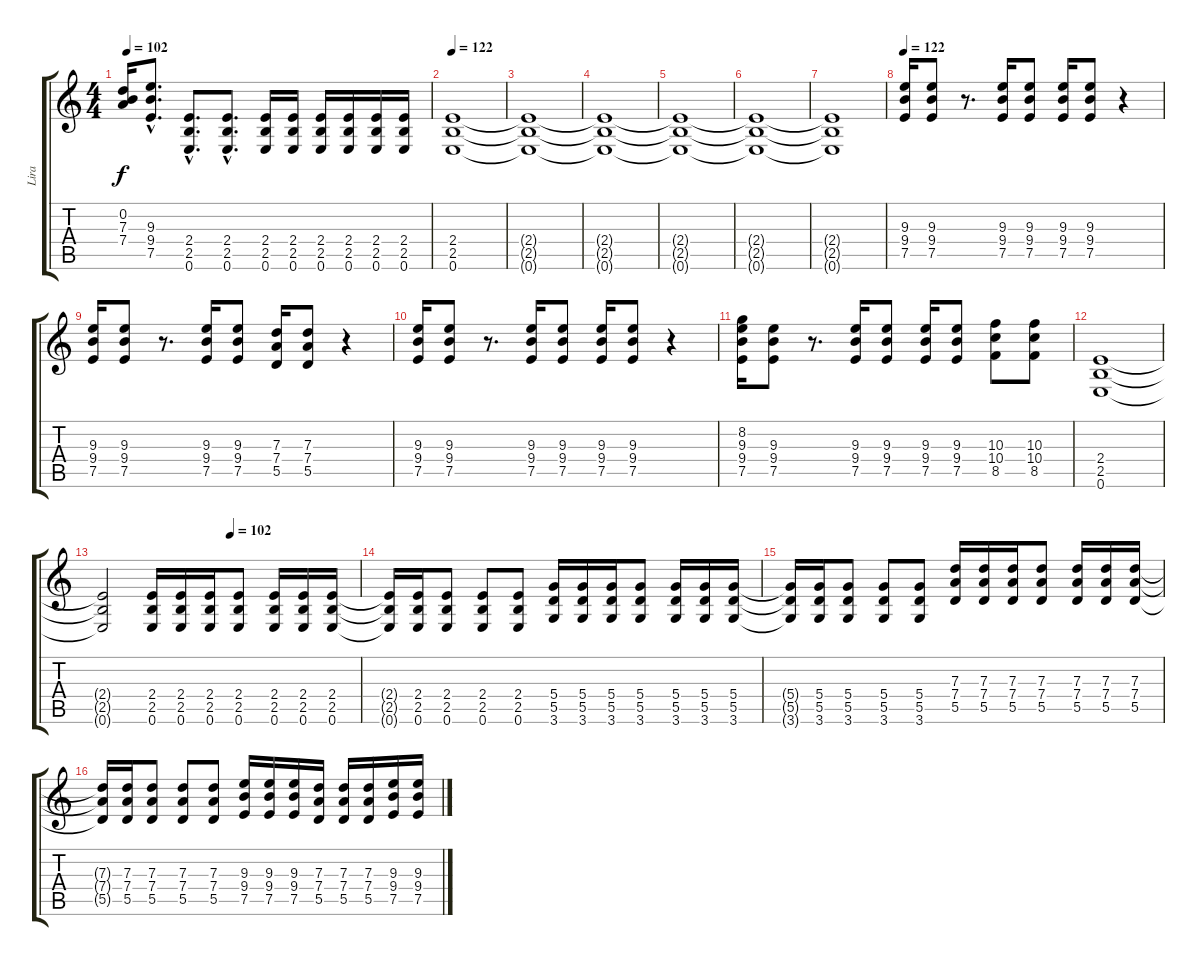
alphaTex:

\track ("Lira" "Lira") {instrument overdrivenguitar}
\staff {score tabs}
\tuning (E4 B3 G3 D3 A2 E2) {hide}
\ts (4 4)
\tempo 102
\clef g2
\ks c
(0.2 7.3{t} 7.4{t}).16{dy f} (9.3{hac} 9.4{hac} 7.5{hac}).8{d} (2.4{hac} 2.5{hac} 0.6{hac}).8{d} (2.4{hac} 2.5{hac} 0.6{hac}).8{d} (2.4 2.5 0.6).16 (2.4 2.5 0.6).16 (2.4 2.5 0.6).16 (2.4 2.5 0.6).16 (2.4 2.5 0.6).16 (2.4 2.5 0.6).16 |
\tempo 122
(2.4 2.5 0.6).1 |
(2.4{t} 2.5{t} 0.6{t}).1 |
(2.4{t} 2.5{t} 0.6{t}).1 |
(2.4{t} 2.5{t} 0.6{t}).1 |
(2.4{t} 2.5{t} 0.6{t}).1 |
(2.4{t} 2.5{t} 0.6{t}).1 |
\tempo 122
(9.3 9.4 7.5).16 (9.3 9.4 7.5).8 r.8{d} (9.3 9.4 7.5).16 (9.3 9.4 7.5).8 (9.3 9.4 7.5).16 (9.3 9.4 7.5).8 r.4 |
(9.3 9.4 7.5).16 (9.3 9.4 7.5).8 r.8{d} (9.3 9.4 7.5).16 (9.3 9.4 7.5).8 (7.3 7.4 5.5).16 (7.3 7.4 5.5).8 r.4 |
(9.3 9.4 7.5).16 (9.3 9.4 7.5).8 r.8{d} (9.3 9.4 7.5).16 (9.3 9.4 7.5).8 (9.3 9.4 7.5).16 (9.3 9.4 7.5).8 r.4 |
(8.2 9.3 9.4 7.5).16 (9.3 9.4 7.5).8 r.8{d} (9.3 9.4 7.5).16 (9.3 9.4 7.5).8 (9.3 9.4 7.5).16 (9.3 9.4 7.5).8 (10.3 10.4 8.5).8 (10.3 10.4 8.5).8 |
(2.4 2.5 0.6).1 |
\tempo (102 0.5)
(2.4{t} 2.5{t} 0.6{t}).2 (2.4 2.5 0.6).16 (2.4 2.5 0.6).16 (2.4 2.5 0.6).16 (2.4 2.5 0.6).8 (2.4 2.5 0.6).16 (2.4 2.5 0.6).16 (2.4 2.5 0.6).16 |
(2.4{t} 2.5{t} 0.6{t}).16 (2.4 2.5 0.6).16 (2.4 2.5 0.6).8 (2.4 2.5 0.6).8 (2.4 2.5 0.6).8 (5.4 5.5 3.6).16 (5.4 5.5 3.6).16 (5.4 5.5 3.6).16 (5.4 5.5 3.6).8 (5.4 5.5 3.6).16 (5.4 5.5 3.6).16 (5.4 5.5 3.6).16 |
(5.4{t} 5.5{t} 3.6{t}).16 (5.4 5.5 3.6).16 (5.4 5.5 3.6).8 (5.4 5.5 3.6).8 (5.4 5.5 3.6).8 (7.3 7.4 5.5).16 (7.3 7.4 5.5).16 (7.3 7.4 5.5).16 (7.3 7.4 5.5).8 (7.3 7.4 5.5).16 (7.3 7.4 5.5).16 (7.3 7.4 5.5).16 |
(7.3{t} 7.4{t} 5.5{t}).16 (7.3 7.4 5.5).16 (7.3 7.4 5.5).8 (7.3 7.4 5.5).8 (7.3 7.4 5.5).8 (9.3 9.4 7.5).16 (9.3 9.4 7.5).16 (9.3 9.4 7.5).16 (7.3 7.4 5.5).16 (7.3 7.4 5.5).16 (7.3 7.4 5.5).16 (9.3 9.4 7.5).16 (9.3 9.4 7.5).16
